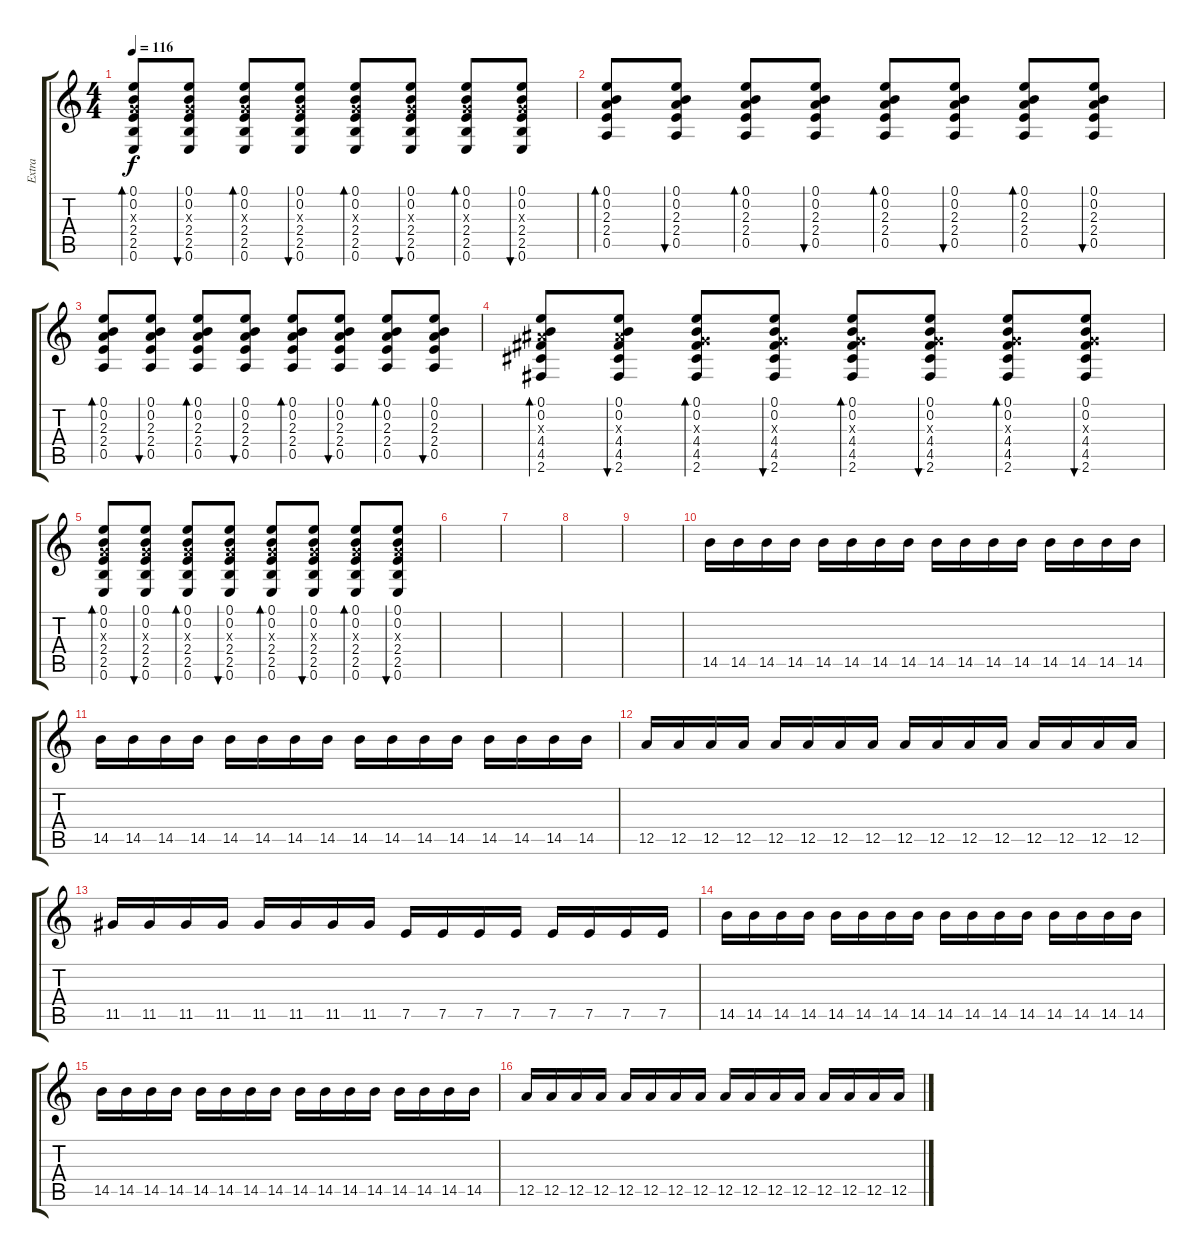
\track ("Extra" "Extra") {instrument acousticguitarsteel}
\staff {score tabs}
\tuning (E4 B3 G3 D3 A2 E2) {hide}
\ts (4 4)
\tempo 116
\clef g2
\ks c
(0.1 0.2 0.3{x} 2.4 2.5 0.6).8{bd 60 dy f} (0.1 0.2 0.3{x} 2.4 2.5 0.6).8{bu 60} (0.1 0.2 0.3{x} 2.4 2.5 0.6).8{bd 60} (0.1 0.2 0.3{x} 2.4 2.5 0.6).8{bu 60} (0.1 0.2 0.3{x} 2.4 2.5 0.6).8{bd 60} (0.1 0.2 0.3{x} 2.4 2.5 0.6).8{bu 60} (0.1 0.2 0.3{x} 2.4 2.5 0.6).8{bd 60} (0.1 0.2 0.3{x} 2.4 2.5 0.6).8{bu 60} |
(0.1 0.2 2.3 2.4 0.5).8{bd 60} (0.1 0.2 2.3 2.4 0.5).8{bu 60} (0.1 0.2 2.3 2.4 0.5).8{bd 60} (0.1 0.2 2.3 2.4 0.5).8{bu 60} (0.1 0.2 2.3 2.4 0.5).8{bd 60} (0.1 0.2 2.3 2.4 0.5).8{bu 60} (0.1 0.2 2.3 2.4 0.5).8{bd 60} (0.1 0.2 2.3 2.4 0.5).8{bu 60} |
(0.1 0.2 2.3 2.4 0.5).8{bd 60} (0.1 0.2 2.3 2.4 0.5).8{bu 60} (0.1 0.2 2.3 2.4 0.5).8{bd 60} (0.1 0.2 2.3 2.4 0.5).8{bu 60} (0.1 0.2 2.3 2.4 0.5).8{bd 60} (0.1 0.2 2.3 2.4 0.5).8{bu 60} (0.1 0.2 2.3 2.4 0.5).8{bd 60} (0.1 0.2 2.3 2.4 0.5).8{bu 60} |
(0.1 0.2 3.3{x} 4.4 4.5 2.6).8{bd 60} (0.1 0.2 3.3{x} 4.4 4.5 2.6).8{bu 60} (0.1 0.2 0.3{x} 4.4 4.5 2.6).8{bd 60} (0.1 0.2 0.3{x} 4.4 4.5 2.6).8{bu 60} (0.1 0.2 0.3{x} 4.4 4.5 2.6).8{bd 60} (0.1 0.2 0.3{x} 4.4 4.5 2.6).8{bu 60} (0.1 0.2 0.3{x} 4.4 4.5 2.6).8{bd 60} (0.1 0.2 0.3{x} 4.4 4.5 2.6).8{bu 60} |
(0.1 0.2 0.3{x} 2.4 2.5 0.6).8{bd 60} (0.1 0.2 0.3{x} 2.4 2.5 0.6).8{bu 60} (0.1 0.2 0.3{x} 2.4 2.5 0.6).8{bd 60} (0.1 0.2 0.3{x} 2.4 2.5 0.6).8{bu 60} (0.1 0.2 0.3{x} 2.4 2.5 0.6).8{bd 60} (0.1 0.2 0.3{x} 2.4 2.5 0.6).8{bu 60} (0.1 0.2 0.3{x} 2.4 2.5 0.6).8{bd 60} (0.1 0.2 0.3{x} 2.4 2.5 0.6).8{bu 60} |
|
|
|
|
14.5.16{instrument electricguitarjazz} 14.5.16 14.5.16 14.5.16 14.5.16 14.5.16 14.5.16 14.5.16 14.5.16 14.5.16 14.5.16 14.5.16 14.5.16 14.5.16 14.5.16 14.5.16 |
14.5.16 14.5.16 14.5.16 14.5.16 14.5.16 14.5.16 14.5.16 14.5.16 14.5.16 14.5.16 14.5.16 14.5.16 14.5.16 14.5.16 14.5.16 14.5.16 |
12.5.16 12.5.16 12.5.16 12.5.16 12.5.16 12.5.16 12.5.16 12.5.16 12.5.16 12.5.16 12.5.16 12.5.16 12.5.16 12.5.16 12.5.16 12.5.16 |
11.5.16 11.5.16 11.5.16 11.5.16 11.5.16 11.5.16 11.5.16 11.5.16 7.5.16 7.5.16 7.5.16 7.5.16 7.5.16 7.5.16 7.5.16 7.5.16 |
14.5.16{instrument electricguitarjazz} 14.5.16 14.5.16 14.5.16 14.5.16 14.5.16 14.5.16 14.5.16 14.5.16 14.5.16 14.5.16 14.5.16 14.5.16 14.5.16 14.5.16 14.5.16 |
14.5.16 14.5.16 14.5.16 14.5.16 14.5.16 14.5.16 14.5.16 14.5.16 14.5.16 14.5.16 14.5.16 14.5.16 14.5.16 14.5.16 14.5.16 14.5.16 |
12.5.16 12.5.16 12.5.16 12.5.16 12.5.16 12.5.16 12.5.16 12.5.16 12.5.16 12.5.16 12.5.16 12.5.16 12.5.16 12.5.16 12.5.16 12.5.16
